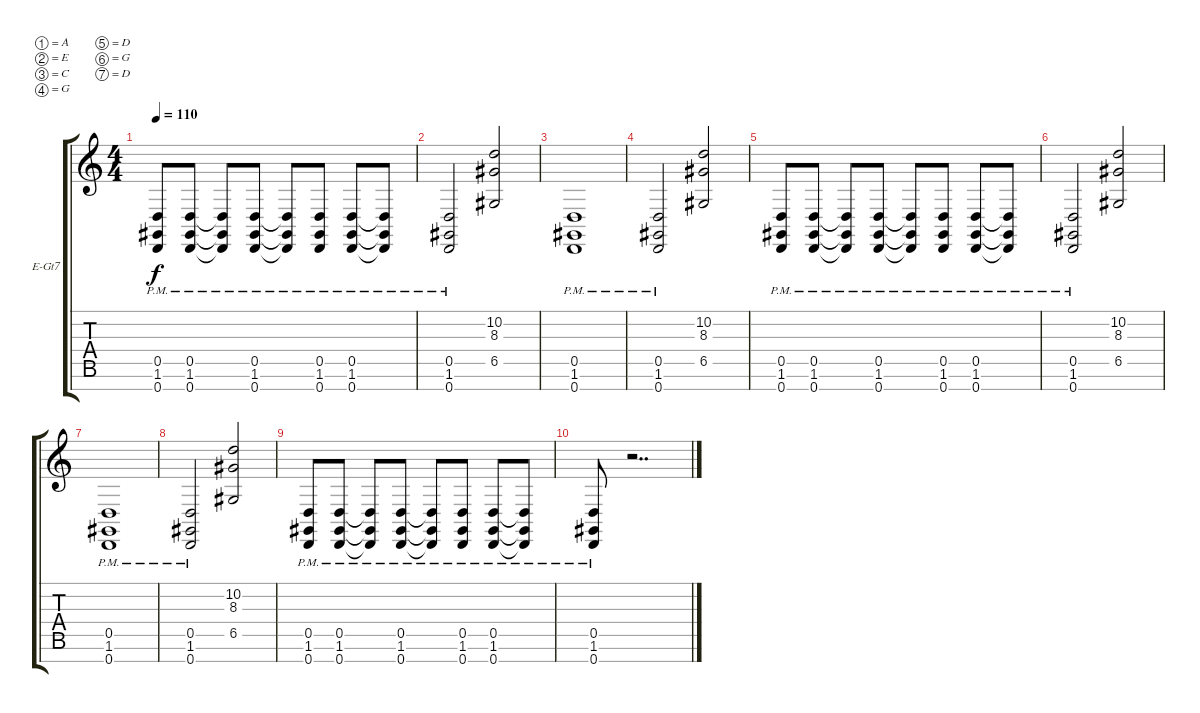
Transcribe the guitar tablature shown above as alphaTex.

\defaultSystemsLayout 4
\bracketExtendMode groupsimilarinstruments
\firstSystemTrackNameOrientation horizontal
\otherSystemsTrackNameOrientation horizontal
\track ("Electric Guitar" "E-Gt7") {instrument distortionguitar}
\staff {score tabs}
\tuning (A3 E3 C3 G2 D2 G1 D1)
\ts (4 4)
\tempo 110
\clef g2
\ks c
(1.6{pm} 0.5{pm} 0.7{pm}).8{dy f} (1.6{pm} 0.5{pm} 0.7{pm}).8 (1.6{pm t} 0.5{pm t} 0.7{pm t}).8 (1.6{pm} 0.5{pm} 0.7{pm}).8 (0.5{pm t} 1.6{pm t} 0.7{pm t}).8 (1.6{pm} 0.5{pm} 0.7{pm}).8 (1.6{pm} 0.5{pm} 0.7{pm}).8 (1.6{pm t} 0.5{pm t} 0.7{pm t}).8 |
(1.6{pm} 0.5{pm} 0.7{pm}).2 (6.5 8.3 10.2).2 |
(1.6{pm} 0.5{pm} 0.7{pm}).1 |
(1.6{pm} 0.5{pm} 0.7{pm}).2 (6.5 8.3 10.2).2 |
(1.6{pm} 0.5{pm} 0.7{pm}).8 (1.6{pm} 0.5{pm} 0.7{pm}).8 (1.6{pm t} 0.5{pm t} 0.7{pm t}).8 (1.6{pm} 0.5{pm} 0.7{pm}).8 (0.5{pm t} 1.6{pm t} 0.7{pm t}).8 (1.6{pm} 0.5{pm} 0.7{pm}).8 (1.6{pm} 0.5{pm} 0.7{pm}).8 (1.6{pm t} 0.5{pm t} 0.7{pm t}).8 |
(1.6{pm} 0.5{pm} 0.7{pm}).2 (6.5 8.3 10.2).2 |
(1.6{pm} 0.5{pm} 0.7{pm}).1 |
(1.6{pm} 0.5{pm} 0.7{pm}).2 (6.5 8.3 10.2).2 |
(1.6{pm} 0.5{pm} 0.7{pm}).8 (1.6{pm} 0.5{pm} 0.7{pm}).8 (1.6{pm t} 0.5{pm t} 0.7{pm t}).8 (1.6{pm} 0.5{pm} 0.7{pm}).8 (0.5{pm t} 1.6{pm t} 0.7{pm t}).8 (1.6{pm} 0.5{pm} 0.7{pm}).8 (1.6{pm} 0.5{pm} 0.7{pm}).8 (1.6{pm t} 0.5{pm t} 0.7{pm t}).8 |
(1.6{pm} 0.5{pm} 0.7{pm}).8 r.2{dd}
